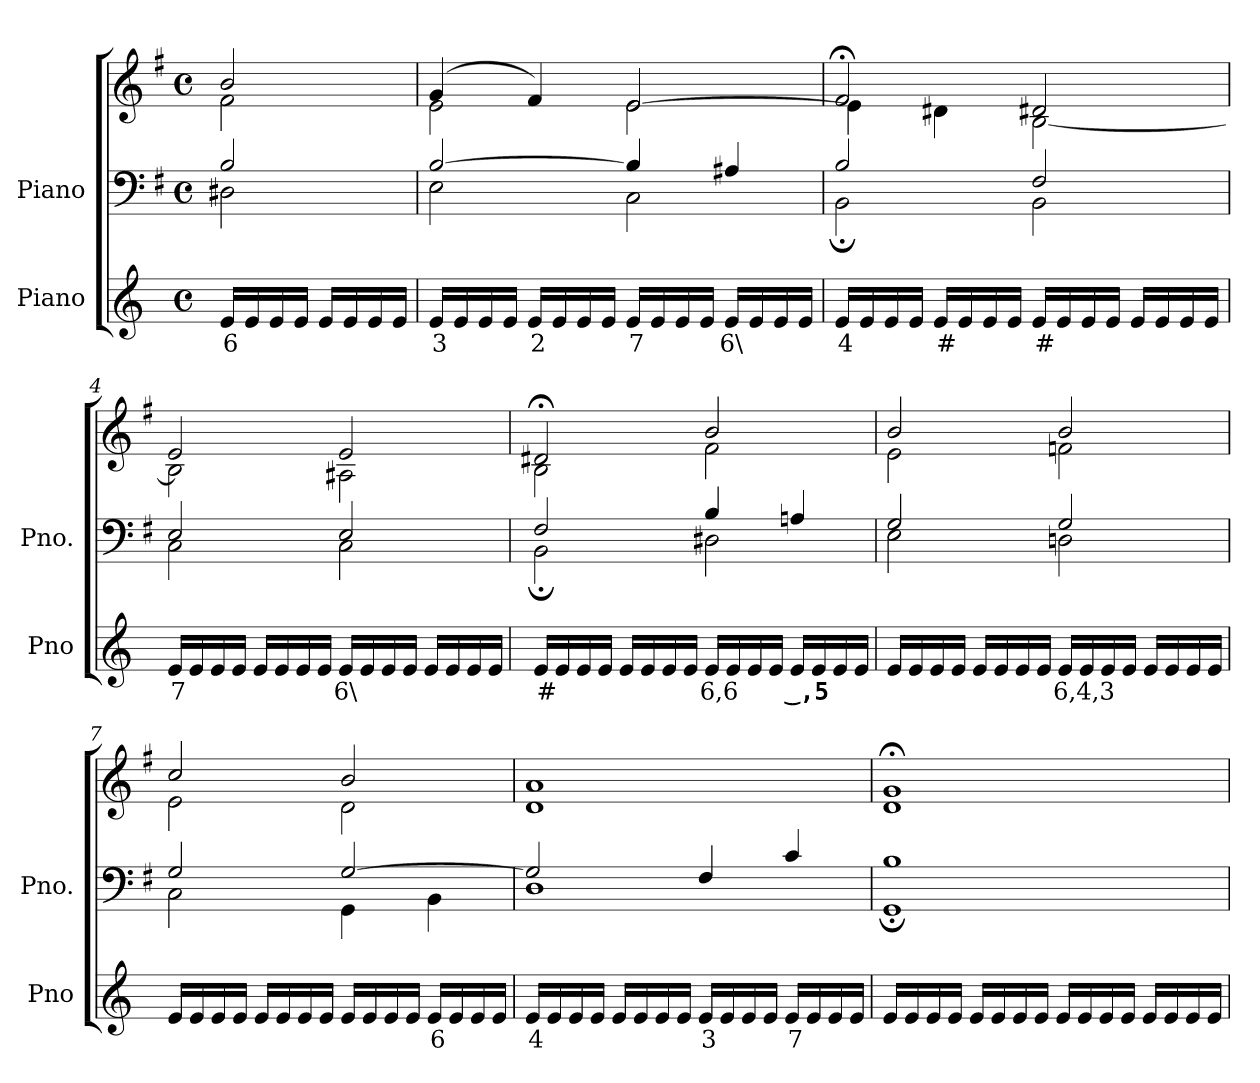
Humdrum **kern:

**kern	**text	**kern	**kern
*part2	*part2	*part1	*part1
*staff3	*staff3	*staff2	*staff1
*I"Piano	*	*I"Piano	*
*I'Pno	*	*I'Pno.	*
*clefG2	*	*clefF4	*clefG2
*k[]	*	*k[f#]	*k[f#]
*M4/4	*	*M4/4	*M4/4
*met(c)	*	*met(c)	*met(c)
=1	=1	=1	=1
!	!LO:LY:b	!	!
*	*	*^	*^
16e/LL	6	2B/	2D#X\	2b/	2f#\
16e/	.	.	.	.	.
16e/	.	.	.	.	.
16e/JJ	.	.	.	.	.
16e/LL	.	.	.	.	.
16e/	.	.	.	.	.
16e/	.	.	.	.	.
16e/JJ	.	.	.	.	.
=2	=2	=2	=2	=2	=2
!	!LO:LY:b	!	!	!	!
16e/LL	3	[2B/	2E\	(>4g/	2e\
16e/	.	.	.	.	.
16e/	.	.	.	.	.
16e/JJ	.	.	.	.	.
!	!LO:LY:b	!	!	!	!
16e/LL	2	.	.	4f#/)	.
16e/	.	.	.	.	.
16e/	.	.	.	.	.
16e/JJ	.	.	.	.	.
!	!LO:LY:b	!	!	!	!
16e/LL	7	4B/]	2C\	[2e/	2e\
16e/	.	.	.	.	.
16e/	.	.	.	.	.
16e/JJ	.	.	.	.	.
!	!LO:LY:b	!	!	!	!
16e/LL	6\	4A#X/	.	.	.
16e/	.	.	.	.	.
16e/	.	.	.	.	.
16e/JJ	.	.	.	.	.
=3	=3	=3	=3	=3	=3
!	!LO:LY:b	!	!	!	!
16e/LL	4	2B/	2BB;\	2f#;</	4e\]
16e/	.	.	.	.	.
16e/	.	.	.	.	.
16e/JJ	.	.	.	.	.
!	!LO:LY:b	!	!	!	!
16e/LL	#	.	.	.	4d#X\
16e/	.	.	.	.	.
16e/	.	.	.	.	.
16e/JJ	.	.	.	.	.
!	!LO:LY:b	!	!	!	!
16e/LL	#	2F#/	2BB\	2d#X/	[2B\
16e/	.	.	.	.	.
16e/	.	.	.	.	.
16e/JJ	.	.	.	.	.
16e/LL	.	.	.	.	.
16e/	.	.	.	.	.
16e/	.	.	.	.	.
16e/JJ	.	.	.	.	.
=4	=4	=4	=4	=4	=4
!	!LO:LY:b	!	!	!	!
16e/LL	7	2E/	2C\	2e/	2B\]
16e/	.	.	.	.	.
16e/	.	.	.	.	.
16e/JJ	.	.	.	.	.
16e/LL	.	.	.	.	.
16e/	.	.	.	.	.
16e/	.	.	.	.	.
16e/JJ	.	.	.	.	.
!	!LO:LY:b	!	!	!	!
16e/LL	6\	2E/	2C\	2e/	2A#X\
16e/	.	.	.	.	.
16e/	.	.	.	.	.
16e/JJ	.	.	.	.	.
16e/LL	.	.	.	.	.
16e/	.	.	.	.	.
16e/	.	.	.	.	.
16e/JJ	.	.	.	.	.
=5	=5	=5	=5	=5	=5
!	!LO:LY:b	!	!	!	!
16e/LL	#	2F#/	2BB;\	2d#X;</	2B\
16e/	.	.	.	.	.
16e/	.	.	.	.	.
16e/JJ	.	.	.	.	.
16e/LL	.	.	.	.	.
16e/	.	.	.	.	.
16e/	.	.	.	.	.
16e/JJ	.	.	.	.	.
!	!LO:LY:b	!	!	!	!
16e/LL	6,6	4B/	2D#X\	2b/	2f#\
16e/	.	.	.	.	.
16e/	.	.	.	.	.
16e/JJ	.	.	.	.	.
!	!LO:LY:b	!	!	!	!
16e/LL	_,5	4An/	.	.	.
16e/	.	.	.	.	.
16e/	.	.	.	.	.
16e/JJ	.	.	.	.	.
=6	=6	=6	=6	=6	=6
16e/LL	.	2G/	2E\	2b/	2e\
16e/	.	.	.	.	.
16e/	.	.	.	.	.
16e/JJ	.	.	.	.	.
16e/LL	.	.	.	.	.
16e/	.	.	.	.	.
16e/	.	.	.	.	.
16e/JJ	.	.	.	.	.
!	!LO:LY:b	!	!	!	!
16e/LL	6,4,3	2G/	2Dn\	2b/	2fn\
16e/	.	.	.	.	.
16e/	.	.	.	.	.
16e/JJ	.	.	.	.	.
16e/LL	.	.	.	.	.
16e/	.	.	.	.	.
16e/	.	.	.	.	.
16e/JJ	.	.	.	.	.
=7	=7	=7	=7	=7	=7
16e/LL	.	2G/	2C\	2cc/	2e\
16e/	.	.	.	.	.
16e/	.	.	.	.	.
16e/JJ	.	.	.	.	.
16e/LL	.	.	.	.	.
16e/	.	.	.	.	.
16e/	.	.	.	.	.
16e/JJ	.	.	.	.	.
16e/LL	.	[2G/	4GG\	2b/	2d\
16e/	.	.	.	.	.
16e/	.	.	.	.	.
16e/JJ	.	.	.	.	.
!	!LO:LY:b	!	!	!	!
16e/LL	6	.	4BB\	.	.
16e/	.	.	.	.	.
16e/	.	.	.	.	.
16e/JJ	.	.	.	.	.
=8	=8	=8	=8	=8	=8
!	!LO:LY:b	!	!	!	!
16e/LL	4	2G/]	1D	1a	1d
16e/	.	.	.	.	.
16e/	.	.	.	.	.
16e/JJ	.	.	.	.	.
16e/LL	.	.	.	.	.
16e/	.	.	.	.	.
16e/	.	.	.	.	.
16e/JJ	.	.	.	.	.
!	!LO:LY:b	!	!	!	!
16e/LL	3	4F#/	.	.	.
16e/	.	.	.	.	.
16e/	.	.	.	.	.
16e/JJ	.	.	.	.	.
!	!LO:LY:b	!	!	!	!
16e/LL	7	4c/	.	.	.
16e/	.	.	.	.	.
16e/	.	.	.	.	.
16e/JJ	.	.	.	.	.
=9	=9	=9	=9	=9	=9
16e/LL	.	1B	1GG;	1g;<	1d
16e/	.	.	.	.	.
16e/	.	.	.	.	.
16e/JJ	.	.	.	.	.
16e/LL	.	.	.	.	.
16e/	.	.	.	.	.
16e/	.	.	.	.	.
16e/JJ	.	.	.	.	.
16e/LL	.	.	.	.	.
16e/	.	.	.	.	.
16e/	.	.	.	.	.
16e/JJ	.	.	.	.	.
16e/LL	.	.	.	.	.
16e/	.	.	.	.	.
16e/	.	.	.	.	.
16e/JJ	.	.	.	.	.
*	*	*v	*v	*	*
*	*	*	*v	*v
=	=	=	=
*-	*-	*-	*-
